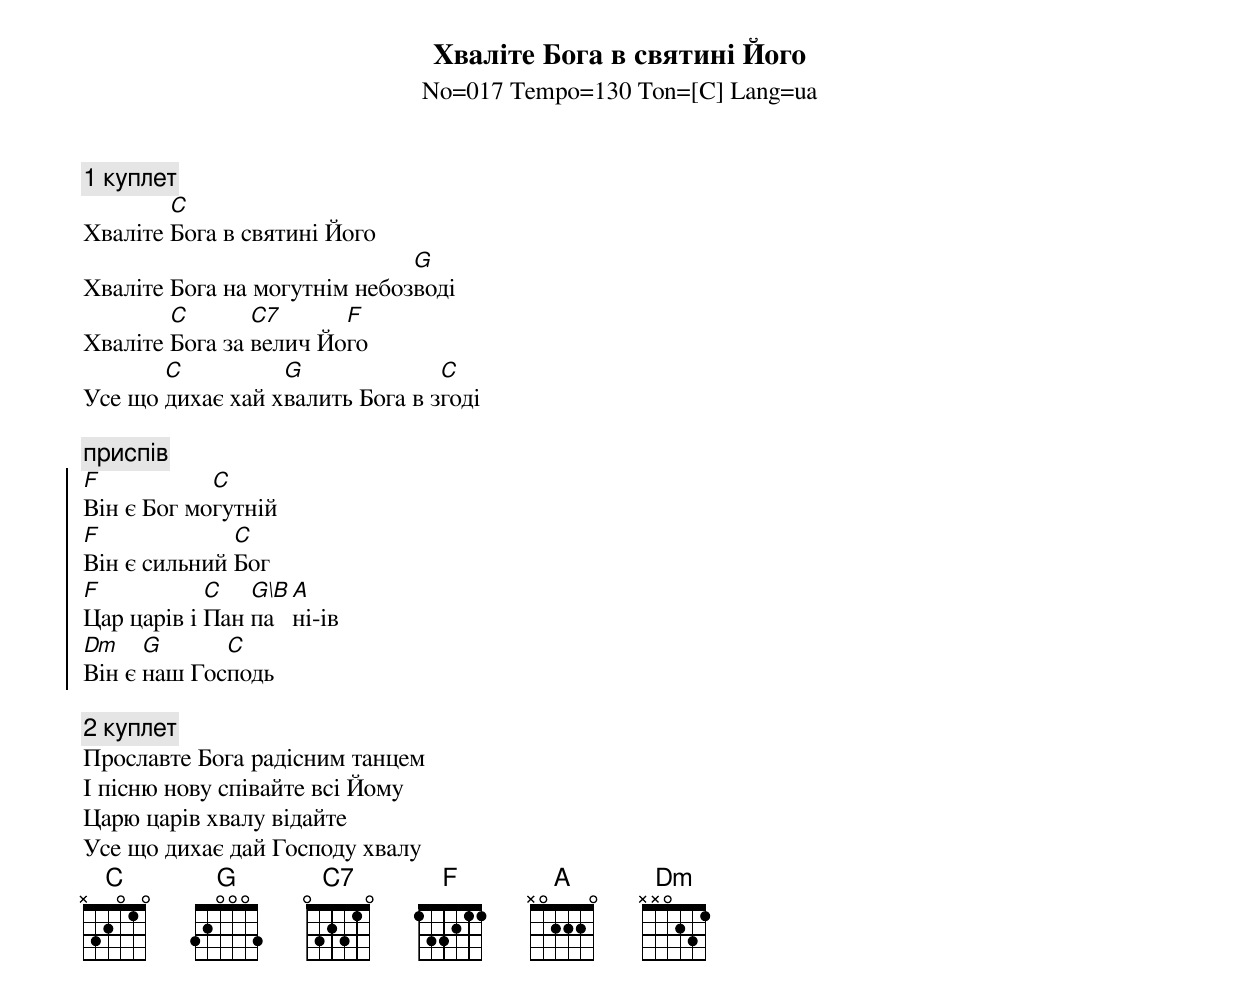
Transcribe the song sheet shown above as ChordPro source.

{title:Хваліте Бога в святині Його}
{subtitle:No=017 Tempo=130 Ton=[C] Lang=ua}

{c: 1 куплет}
Хваліте [C]Бога в святині Його
Хваліте Бога на могутнім небоз[G]воді
Хваліте [C]Бога за [C7]велич Йо[F]го
Усе що [C]дихає хай х[G]валить Бога в з[C]годі

{c: приспів}
{soc}
[F]Він є Бог мо[C]гутній
[F]Він є сильний [C]Бог
[F]Цар царів і [C]Пан [G\B]па[A]ні-ів
[Dm]Він є [G]наш Гос[C]подь
{eoc}

{c: 2 куплет}
Прославте Бога радісним танцем
І пісню нову співайте всі Йому
Царю царів хвалу відайте
Усе що дихає дай Господу хвалу
